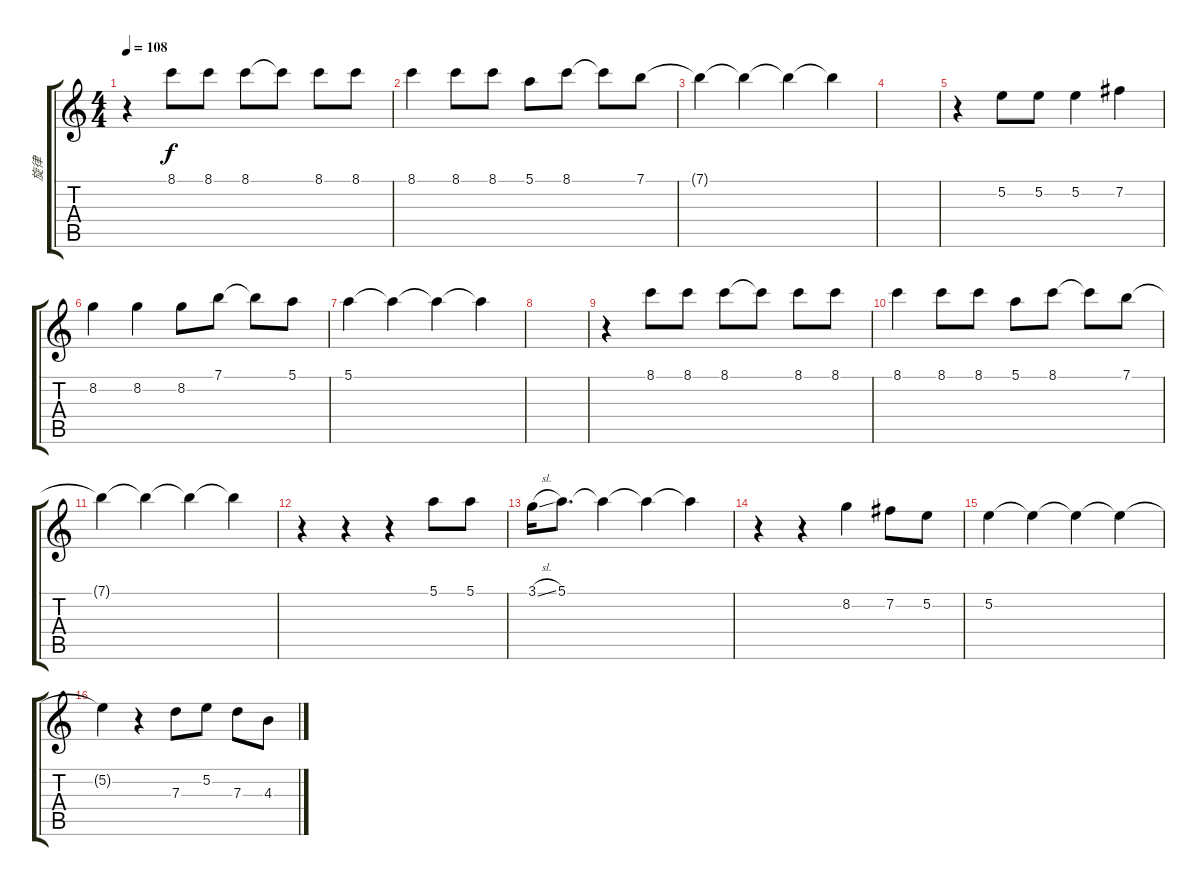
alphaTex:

\track ("旋律" "旋律") {instrument distortionguitar}
\staff {score tabs}
\tuning (E4 B3 G3 D3 A2 E2) {hide}
\ts (4 4)
\tempo 108
\clef g2
\ks c
r.4{dy f} 8.1.8 8.1.8 8.1.8 8.1{t}.8 8.1.8 8.1.8 |
8.1.4 8.1.8 8.1.8 5.1.8 8.1.8 8.1{t}.8 7.1.8 |
7.1{t}.4 7.1{t}.4 7.1{t}.4 7.1{t}.4 |
|
r.4 5.2.8 5.2.8 5.2.4 7.2.4 |
8.2.4 8.2.4 8.2.8 7.1.8 7.1{t}.8 5.1.8 |
5.1.4 5.1{t}.4 5.1{t}.4 5.1{t}.4 |
|
r.4 8.1.8 8.1.8 8.1.8 8.1{t}.8 8.1.8 8.1.8 |
8.1.4 8.1.8 8.1.8 5.1.8 8.1.8 8.1{t}.8 7.1.8 |
7.1{t}.4 7.1{t}.4 7.1{t}.4 7.1{t}.4 |
r.4 r.4 r.4 5.1.8 5.1.8 |
3.1{sl}.16 5.1.8{d} 5.1{t}.4 5.1{t}.4 5.1{t}.4 |
r.4 r.4 8.2.4 7.2.8 5.2.8 |
5.2.4 5.2{t}.4 5.2{t}.4 5.2{t}.4 |
5.2{t}.4 r.4 7.3.8 5.2.8 7.3.8 4.3.8
